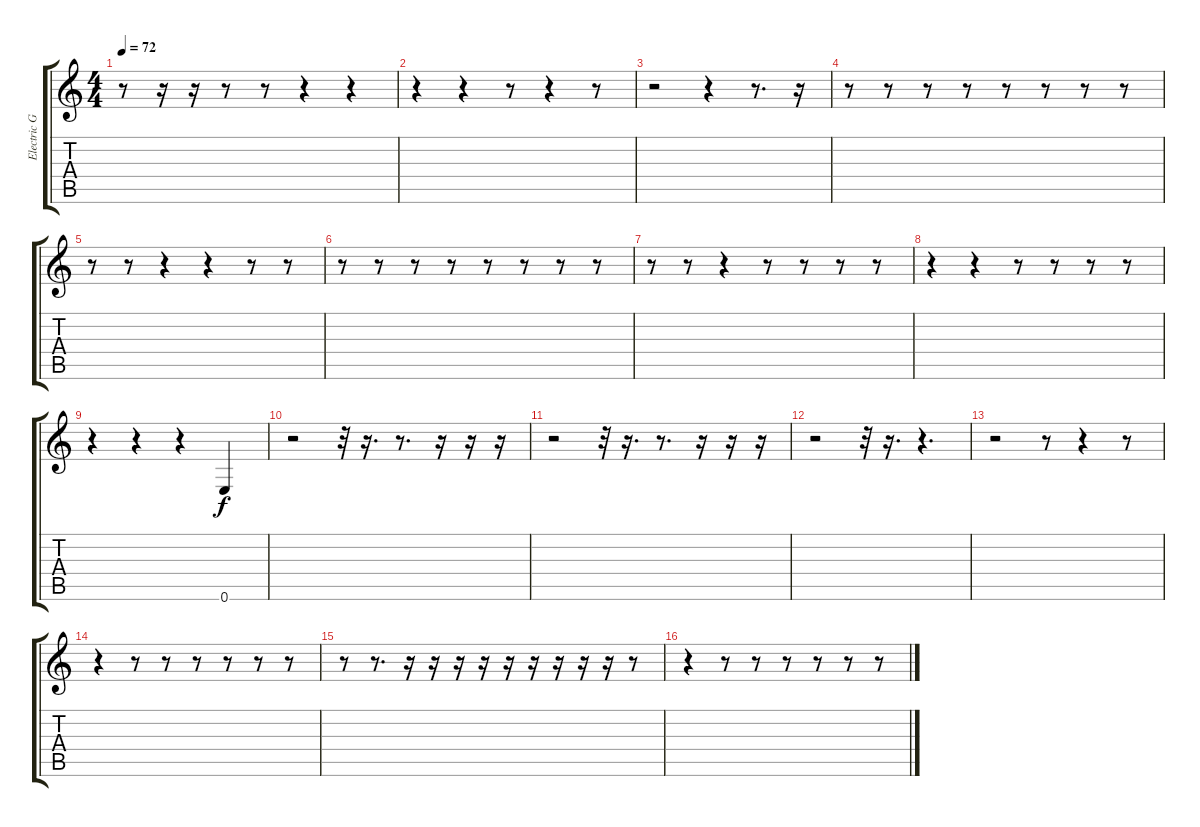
\track ("Electric Guitar" "Electric G") {instrument electricguitarmuted}
\staff {score tabs}
\tuning (E4 B3 G3 D3 A2 E2) {hide}
\ts (4 4)
\tempo 72
\clef g2
\ks c
r.8{dy f} r.16 r.16 r.8 r.8 r.4 r.4 |
r.4 r.4 r.8 r.4 r.8 |
r.2 r.4 r.8{d} r.16 |
r.8 r.8 r.8 r.8 r.8 r.8 r.8 r.8 |
r.8 r.8 r.4 r.4 r.8 r.8 |
r.8 r.8 r.8 r.8 r.8 r.8 r.8 r.8 |
r.8 r.8 r.4 r.8 r.8 r.8 r.8 |
r.4 r.4 r.8 r.8 r.8 r.8 |
r.4 r.4 r.4 0.6.4 |
r.2 r.32 r.16{d} r.8{d} r.16 r.16 r.16 |
r.2 r.32 r.16{d} r.8{d} r.16 r.16 r.16 |
r.2 r.32 r.16{d} r.4{d} |
r.2 r.8 r.4 r.8 |
r.4 r.8 r.8 r.8 r.8 r.8 r.8 |
r.8 r.8{d} r.16 r.16 r.16 r.16 r.16 r.16 r.16 r.16 r.16 r.8 |
r.4 r.8 r.8 r.8 r.8 r.8 r.8
